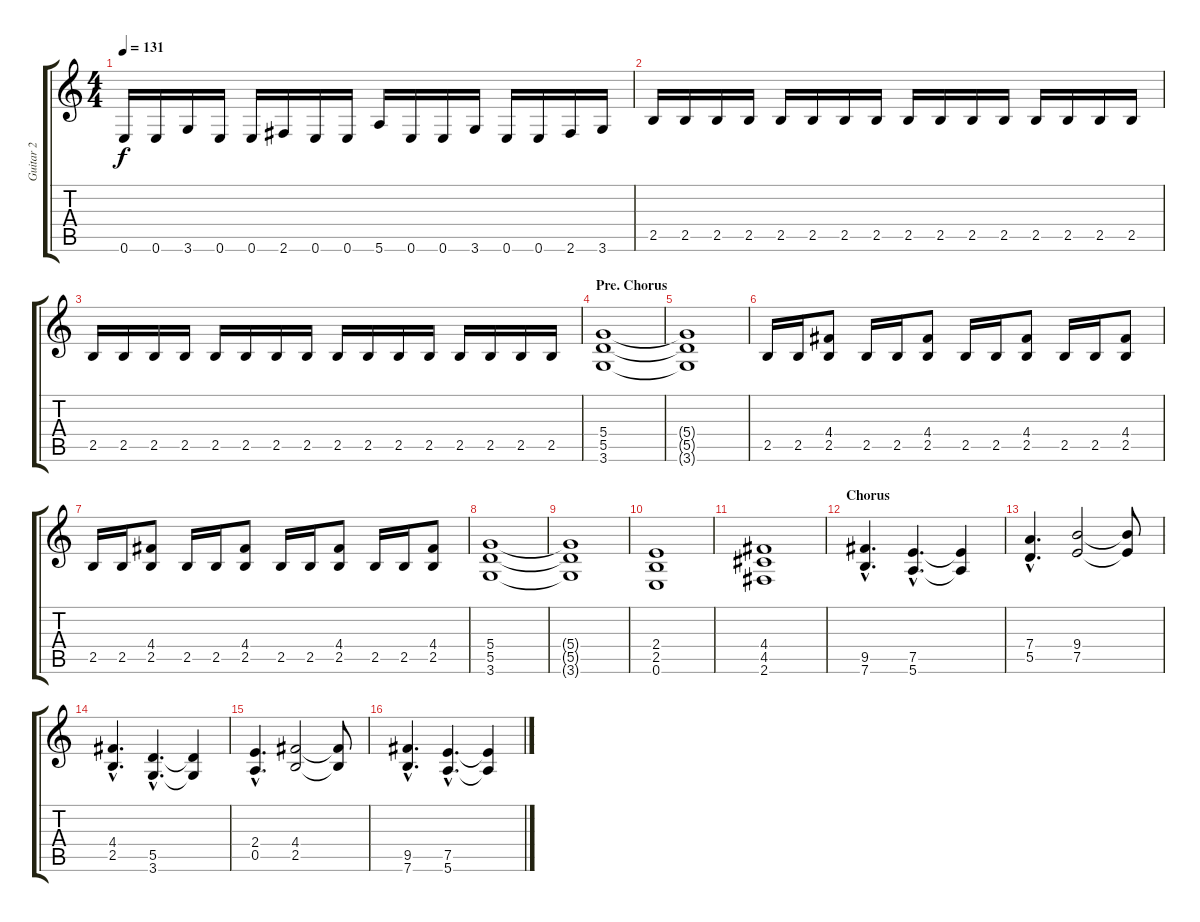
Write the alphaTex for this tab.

\track ("Guitar 2" "Guitar 2") {instrument distortionguitar}
\staff {score tabs}
\tuning (E4 B3 G3 D3 A2 E2) {hide}
\ts (4 4)
\tempo 131
\clef g2
\ks c
0.6.16{dy f} 0.6.16 3.6.16 0.6.16 0.6.16 2.6.16 0.6.16 0.6.16 5.6.16 0.6.16 0.6.16 3.6.16 0.6.16 0.6.16 2.6.16 3.6.16 |
2.5.16 2.5.16 2.5.16 2.5.16 2.5.16 2.5.16 2.5.16 2.5.16 2.5.16 2.5.16 2.5.16 2.5.16 2.5.16 2.5.16 2.5.16 2.5.16 |
2.5.16 2.5.16 2.5.16 2.5.16 2.5.16 2.5.16 2.5.16 2.5.16 2.5.16 2.5.16 2.5.16 2.5.16 2.5.16 2.5.16 2.5.16 2.5.16 |
\section ("" "Pre. Chorus")
(5.4 5.5 3.6).1 |
(5.4{t} 5.5{t} 3.6{t}).1 |
2.5.16 2.5.16 (4.4 2.5).8 2.5.16 2.5.16 (4.4 2.5).8 2.5.16 2.5.16 (4.4 2.5).8 2.5.16 2.5.16 (4.4 2.5).8 |
2.5.16 2.5.16 (4.4 2.5).8 2.5.16 2.5.16 (4.4 2.5).8 2.5.16 2.5.16 (4.4 2.5).8 2.5.16 2.5.16 (4.4 2.5).8 |
(5.4 5.5 3.6).1 |
(5.4{t} 5.5{t} 3.6{t}).1 |
(2.4 2.5 0.6).1 |
(4.4 4.5 2.6).1 |
\section ("" "Chorus")
(9.5{hac} 7.6{hac}).4{d} (7.5{hac} 5.6{hac}).4{d} (7.5{t} 5.6{t}).4 |
(7.4{hac} 5.5{hac}).4{d} (9.4 7.5).2 (9.4{t} 7.5{t}).8 |
(4.4{hac} 2.5{hac}).4{d} (5.5{hac} 3.6{hac}).4{d} (5.5{t} 3.6{t}).4 |
(2.4{hac} 0.5{hac}).4{d} (4.4 2.5).2 (4.4{t} 2.5{t}).8 |
(9.5{hac} 7.6{hac}).4{d} (7.5{hac} 5.6{hac}).4{d} (7.5{t} 5.6{t}).4
